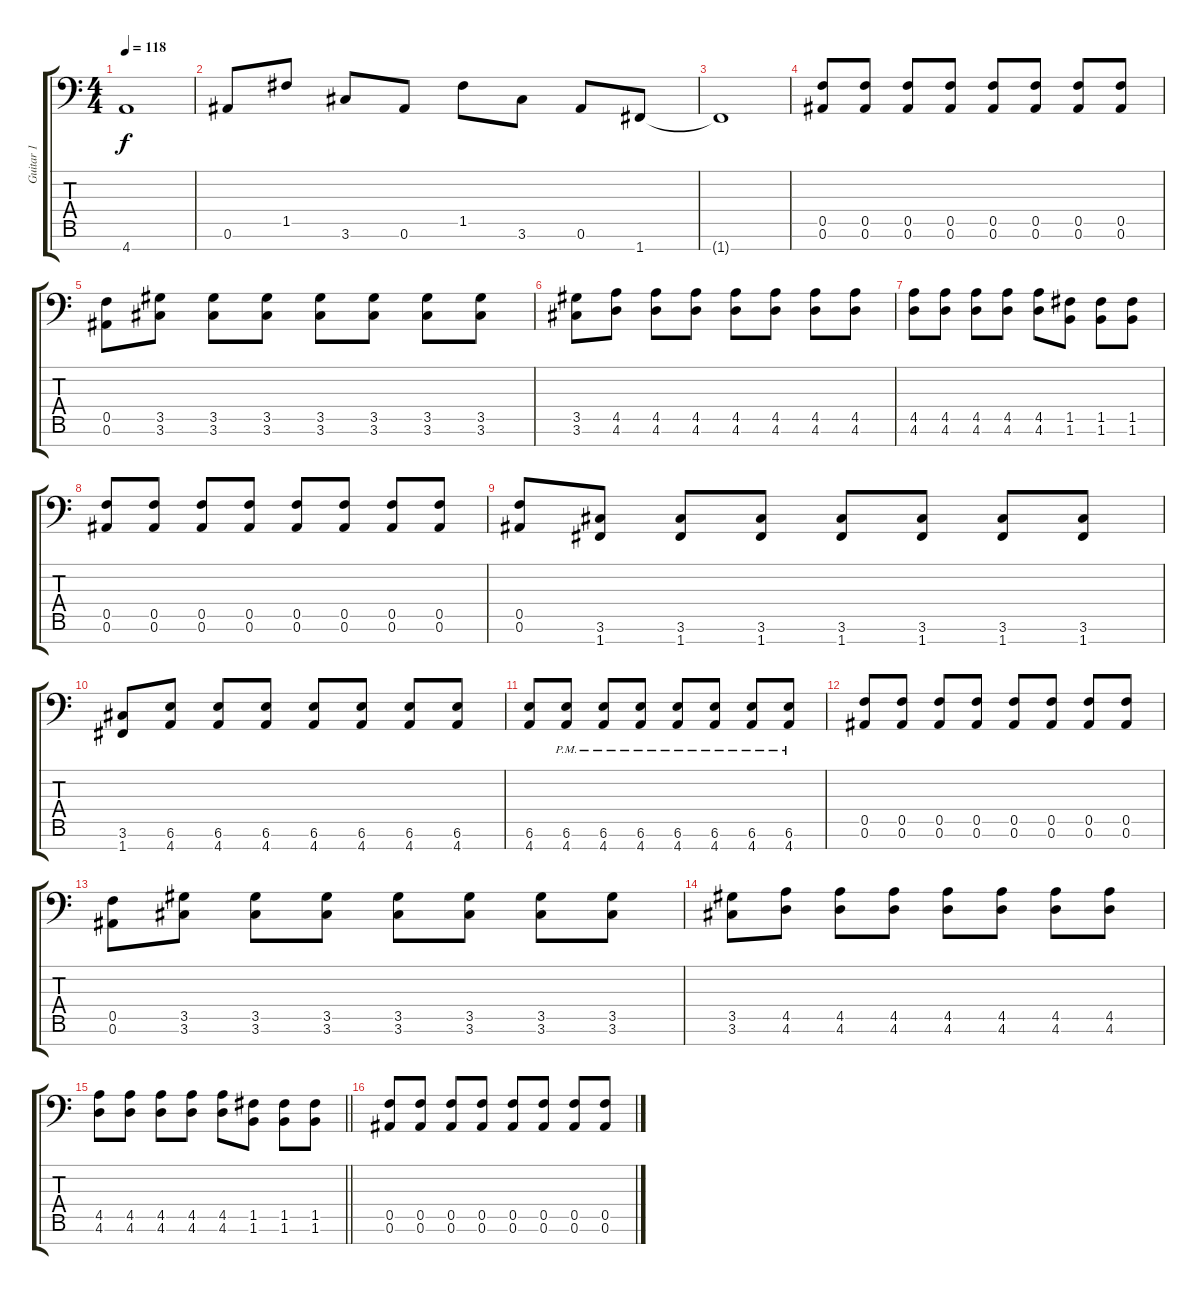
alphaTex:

\track ("Guitar 1" "Guitar 1") {instrument distortionguitar}
\staff {score tabs}
\tuning (C4 G3 D3 Bb2 F2 Bb1 F1) {hide}
\ts (4 4)
\tempo 118
\clef f4
\ks c
4.7{t}.1{dy f} |
0.6.8 1.5.8 3.6.8 0.6.8 1.5.8 3.6.8 0.6.8 1.7.8 |
1.7{t}.1 |
(0.5 0.6).8 (0.5 0.6).8 (0.5 0.6).8 (0.5 0.6).8 (0.5 0.6).8 (0.5 0.6).8 (0.5 0.6).8 (0.5 0.6).8 |
(0.5 0.6).8 (3.5 3.6).8 (3.5 3.6).8 (3.5 3.6).8 (3.5 3.6).8 (3.5 3.6).8 (3.5 3.6).8 (3.5 3.6).8 |
(3.5 3.6).8 (4.5 4.6).8 (4.5 4.6).8 (4.5 4.6).8 (4.5 4.6).8 (4.5 4.6).8 (4.5 4.6).8 (4.5 4.6).8 |
(4.5 4.6).8 (4.5 4.6).8 (4.5 4.6).8 (4.5 4.6).8 (4.5 4.6).8 (1.5 1.6).8 (1.5 1.6).8 (1.5 1.6).8 |
(0.5 0.6).8 (0.5 0.6).8 (0.5 0.6).8 (0.5 0.6).8 (0.5 0.6).8 (0.5 0.6).8 (0.5 0.6).8 (0.5 0.6).8 |
(0.5 0.6).8 (3.6 1.7).8 (3.6 1.7).8 (3.6 1.7).8 (3.6 1.7).8 (3.6 1.7).8 (3.6 1.7).8 (3.6 1.7).8 |
(3.6 1.7).8 (6.6 4.7).8 (6.6 4.7).8 (6.6 4.7).8 (6.6 4.7).8 (6.6 4.7).8 (6.6 4.7).8 (6.6 4.7).8 |
(6.6 4.7).8 (6.6{pm} 4.7{pm}).8 (6.6{pm} 4.7{pm}).8 (6.6{pm} 4.7{pm}).8 (6.6{pm} 4.7{pm}).8 (6.6{pm} 4.7{pm}).8 (6.6{pm} 4.7{pm}).8 (6.6{pm} 4.7{pm}).8 |
(0.5 0.6).8 (0.5 0.6).8 (0.5 0.6).8 (0.5 0.6).8 (0.5 0.6).8 (0.5 0.6).8 (0.5 0.6).8 (0.5 0.6).8 |
(0.5 0.6).8 (3.5 3.6).8 (3.5 3.6).8 (3.5 3.6).8 (3.5 3.6).8 (3.5 3.6).8 (3.5 3.6).8 (3.5 3.6).8 |
(3.5 3.6).8 (4.5 4.6).8 (4.5 4.6).8 (4.5 4.6).8 (4.5 4.6).8 (4.5 4.6).8 (4.5 4.6).8 (4.5 4.6).8 |
\barLineRight lightlight
(4.5 4.6).8 (4.5 4.6).8 (4.5 4.6).8 (4.5 4.6).8 (4.5 4.6).8 (1.5 1.6).8 (1.5 1.6).8 (1.5 1.6).8 |
(0.5 0.6).8 (0.5 0.6).8 (0.5 0.6).8 (0.5 0.6).8 (0.5 0.6).8 (0.5 0.6).8 (0.5 0.6).8 (0.5 0.6).8
